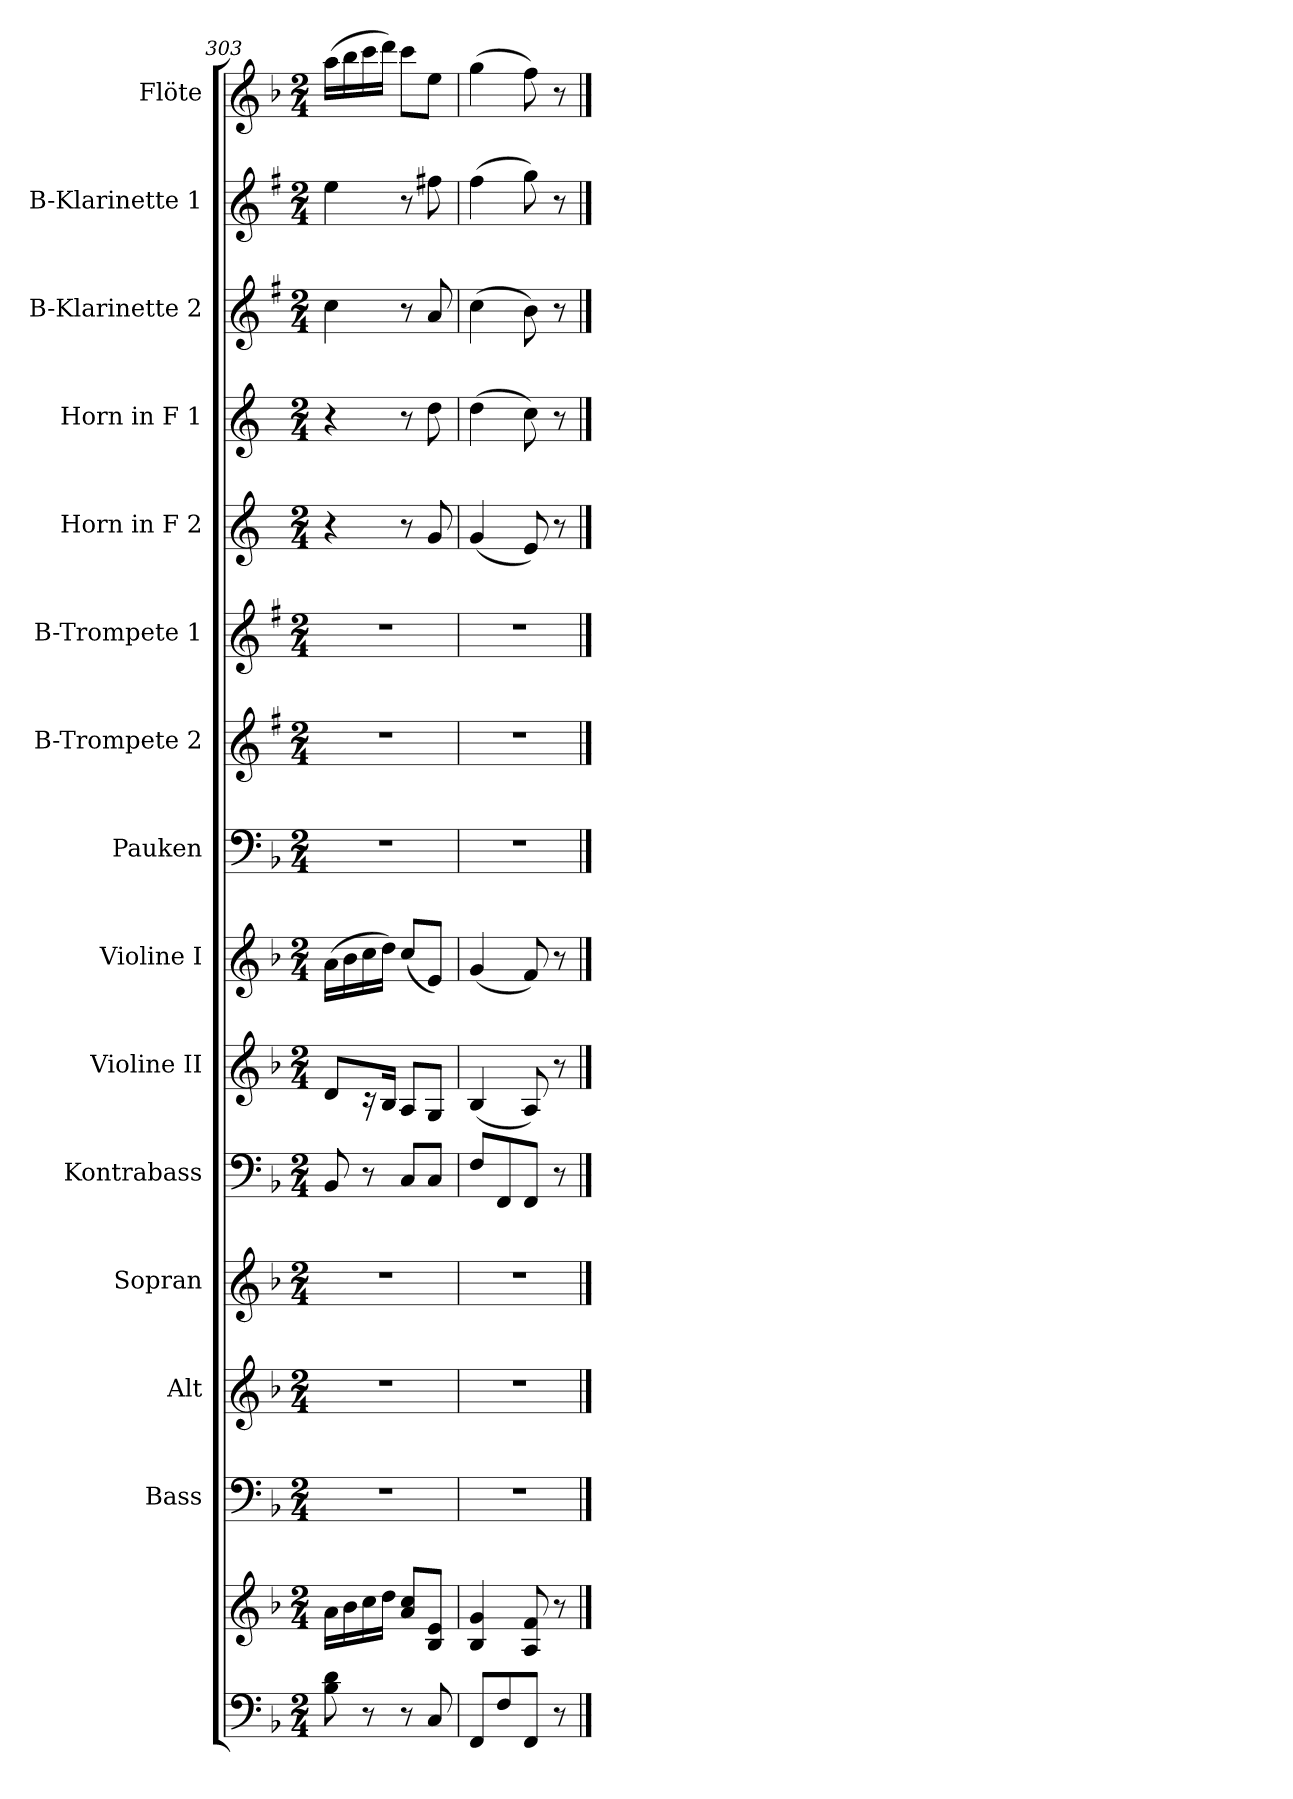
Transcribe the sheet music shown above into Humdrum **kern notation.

**kern	**kern	**kern	**kern	**kern	**kern	**kern	**kern	**kern	**kern	**kern	**kern	**kern	**kern	**kern	**kern
*part15	*part15	*part14	*part13	*part12	*part11	*part10	*part9	*part8	*part7	*part6	*part5	*part4	*part3	*part2	*part1
*staff16	*staff15	*staff14	*staff13	*staff12	*staff11	*staff10	*staff9	*staff8	*staff7	*staff6	*staff5	*staff4	*staff3	*staff2	*staff1
*	*	*I"Bass	*I"Alt	*I"Sopran	*I"Kontrabass	*I"Violine II	*I"Violine I	*I"Pauken	*I"B-Trompete 2	*I"B-Trompete 1	*I"Horn in F 2	*I"Horn in F 1	*I"B-Klarinette 2	*I"B-Klarinette 1	*I"Flöte
*	*	*I'B.	*I'A.	*I'S.	*I'Kb.	*I'Vl. II	*I'Vl. I	*I'Pk.	*I'B Trp. 2	*I'B Trp. 1	*	*	*I'B Kl. 2	*I'B Kl. 1	*I'Fl.
*clefF4	*clefG2	*clefF4	*clefG2	*clefG2	*clefF4	*clefG2	*clefG2	*clefF4	*clefG2	*clefG2	*clefG2	*clefG2	*clefG2	*clefG2	*clefG2
*	*	*	*	*	*ITrd7c12	*	*	*	*ITrd1c2	*ITrd1c2	*ITrd4c7	*ITrd4c7	*ITrd1c2	*ITrd1c2	*
*k[b-]	*k[b-]	*k[b-]	*k[b-]	*k[b-]	*k[b-]	*k[b-]	*k[b-]	*k[b-]	*k[b-]	*k[b-]	*k[b-]	*k[b-]	*k[b-]	*k[b-]	*k[b-]
*F:	*F:	*F:	*F:	*F:	*F:	*F:	*F:	*F:	*F:	*F:	*F:	*F:	*F:	*F:	*F:
*M2/4	*M2/4	*M2/4	*M2/4	*M2/4	*M2/4	*M2/4	*M2/4	*M2/4	*M2/4	*M2/4	*M2/4	*M2/4	*M2/4	*M2/4	*M2/4
=303	=303	=303	=303	=303	=303	=303	=303	=303	=303	=303	=303	=303	=303	=303	=303
8B-\ 8d\	16a\LL	2r	2r	2r	8BBB-/	8d/L	(>16a\LL	2r	2r	2r	4r	4r	4b-\	4dd\	(>16aa\LL
.	16b-\	.	.	.	.	.	16b-\	.	.	.	.	.	.	.	16bb-\
8r	16cc\	.	.	.	8r	16r	16cc\	.	.	.	.	.	.	.	16ccc\
.	16dd\JJ	.	.	.	.	16B-/Jk	16dd\JJ)	.	.	.	.	.	.	.	16ddd\JJ)
8r	8a/ 8cc/L	.	.	.	8CC/L	8A/L	(<8cc/L	.	.	.	8r	8r	8r	8r	8ccc\L
8C/	8B-/ 8e/J	.	.	.	8CC/J	8G/J	8e/J)	.	.	.	8c/	8g\	8g/	8een\	8ee\J
=304	=304	=304	=304	=304	=304	=304	=304	=304	=304	=304	=304	=304	=304	=304	=304
8FF/L	4B-/ 4g/	2r	2r	2r	8FF/L	(<4B-/	(<4g/	2r	2r	2r	(<4c/	(>4g\	(>4b-\	(>4ee\	(>4gg\
8F/	.	.	.	.	8FFF/	.	.	.	.	.	.	.	.	.	.
8FF/J	8A/ 8f/	.	.	.	8FFF/J	8A/)	8f/)	.	.	.	8A/)	8f\)	8a\)	8ff\)	8ff\)
8r	8r	.	.	.	8r	8r	8r	.	.	.	8r	8r	8r	8r	8r
==	==	==	==	==	==	==	==	==	==	==	==	==	==	==	==
*-	*-	*-	*-	*-	*-	*-	*-	*-	*-	*-	*-	*-	*-	*-	*-
